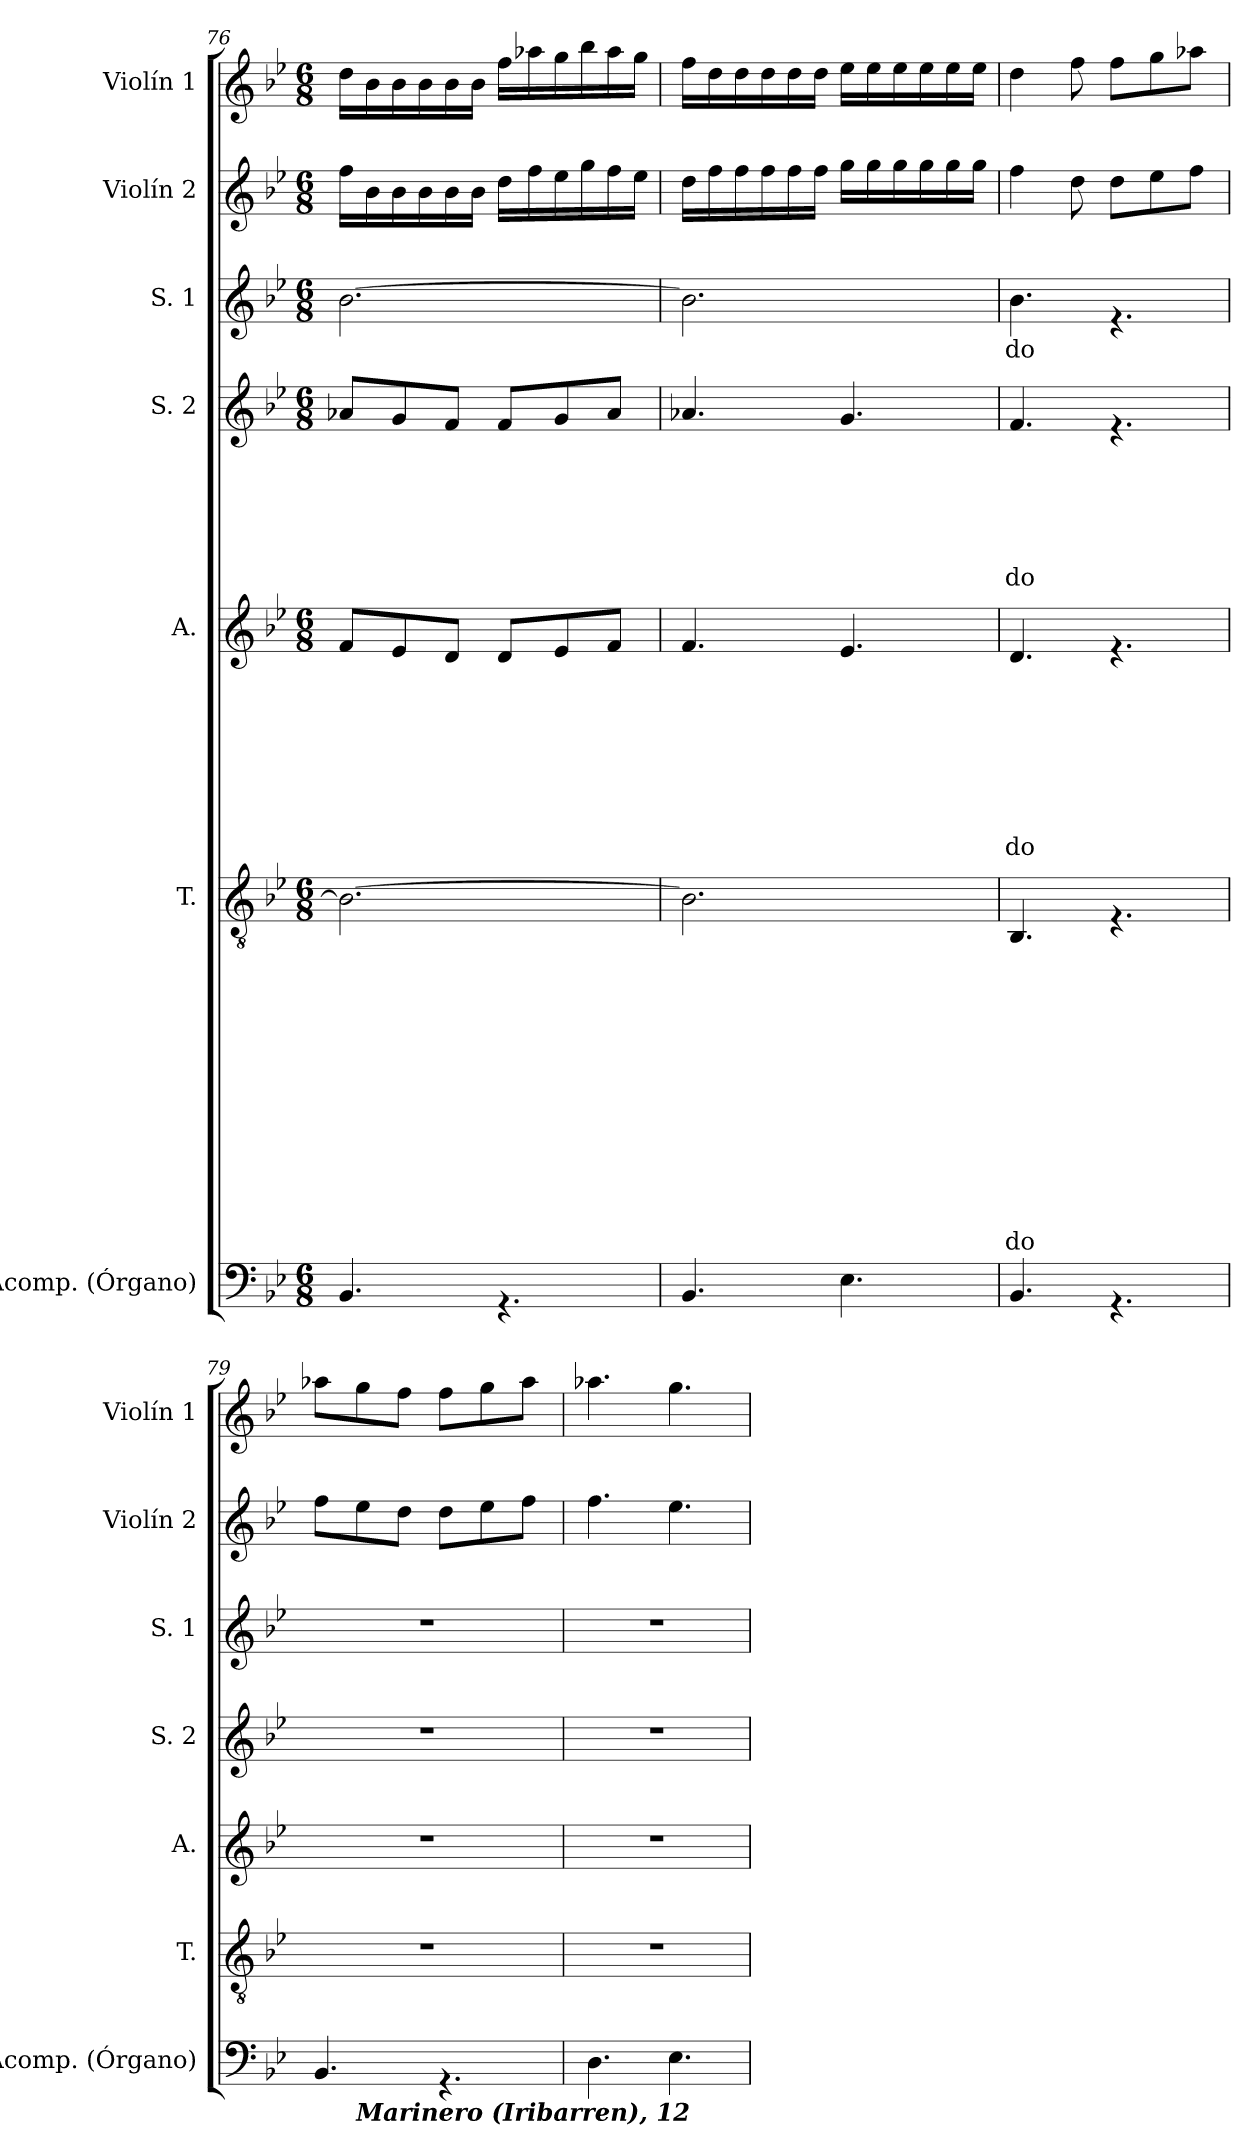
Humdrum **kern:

**kern	**kern	**text	**text	**text	**text	**text	**text	**text	**text	**text	**text	**text	**text	**text	**kern	**text	**text	**text	**text	**text	**text	**text	**text	**kern	**text	**text	**text	**text	**text	**text	**kern	**text	**kern	**kern
*part7	*part6	*part6	*part6	*part6	*part6	*part6	*part6	*part6	*part6	*part6	*part6	*part6	*part6	*part6	*part5	*part5	*part5	*part5	*part5	*part5	*part5	*part5	*part5	*part4	*part4	*part4	*part4	*part4	*part4	*part4	*part3	*part3	*part2	*part1
*staff7	*staff6	*staff6	*staff6	*staff6	*staff6	*staff6	*staff6	*staff6	*staff6	*staff6	*staff6	*staff6	*staff6	*staff6	*staff5	*staff5	*staff5	*staff5	*staff5	*staff5	*staff5	*staff5	*staff5	*staff4	*staff4	*staff4	*staff4	*staff4	*staff4	*staff4	*staff3	*staff3	*staff2	*staff1
*I"Acomp. (Órgano)	*I"T.	*	*	*	*	*	*	*	*	*	*	*	*	*	*I"A.	*	*	*	*	*	*	*	*	*I"S. 2	*	*	*	*	*	*	*I"S. 1	*	*I"Violín 2	*I"Violín 1
*I'Acomp. (Órgano)	*I'T.	*	*	*	*	*	*	*	*	*	*	*	*	*	*I'A.	*	*	*	*	*	*	*	*	*I'S. 2	*	*	*	*	*	*	*I'S. 1	*	*I'Violín 2	*I'Violín 1
*clefF4	*clefGv2	*	*	*	*	*	*	*	*	*	*	*	*	*	*clefG2	*	*	*	*	*	*	*	*	*clefG2	*	*	*	*	*	*	*clefG2	*	*clefG2	*clefG2
*k[b-e-]	*k[b-e-]	*	*	*	*	*	*	*	*	*	*	*	*	*	*k[b-e-]	*	*	*	*	*	*	*	*	*k[b-e-]	*	*	*	*	*	*	*k[b-e-]	*	*k[b-e-]	*k[b-e-]
*B-:	*B-:	*	*	*	*	*	*	*	*	*	*	*	*	*	*B-:	*	*	*	*	*	*	*	*	*B-:	*	*	*	*	*	*	*B-:	*	*B-:	*B-:
*M6/8	*M6/8	*	*	*	*	*	*	*	*	*	*	*	*	*	*M6/8	*	*	*	*	*	*	*	*	*M6/8	*	*	*	*	*	*	*M6/8	*	*M6/8	*M6/8
=76	=76	=76	=76	=76	=76	=76	=76	=76	=76	=76	=76	=76	=76	=76	=76	=76	=76	=76	=76	=76	=76	=76	=76	=76	=76	=76	=76	=76	=76	=76	=76	=76	=76	=76
4.BB-/	2.B-\_	.	.	.	.	.	.	.	.	.	.	.	.	.	8f/L	.	.	.	.	.	.	.	.	8a-X/L	.	.	.	.	.	.	[<2.b-\	.	16ff\LL	16dd\LL
.	.	.	.	.	.	.	.	.	.	.	.	.	.	.	.	.	.	.	.	.	.	.	.	.	.	.	.	.	.	.	.	.	16b-\	16b-\
.	.	.	.	.	.	.	.	.	.	.	.	.	.	.	8e-/	.	.	.	.	.	.	.	.	8g/	.	.	.	.	.	.	.	.	16b-\	16b-\
.	.	.	.	.	.	.	.	.	.	.	.	.	.	.	.	.	.	.	.	.	.	.	.	.	.	.	.	.	.	.	.	.	16b-\	16b-\
.	.	.	.	.	.	.	.	.	.	.	.	.	.	.	8d/J	.	.	.	.	.	.	.	.	8f/J	.	.	.	.	.	.	.	.	16b-\	16b-\
.	.	.	.	.	.	.	.	.	.	.	.	.	.	.	.	.	.	.	.	.	.	.	.	.	.	.	.	.	.	.	.	.	16b-\JJ	16b-\JJ
4.rAA	.	.	.	.	.	.	.	.	.	.	.	.	.	.	8d/L	.	.	.	.	.	.	.	.	8f/L	.	.	.	.	.	.	.	.	16dd\LL	16ff\LL
.	.	.	.	.	.	.	.	.	.	.	.	.	.	.	.	.	.	.	.	.	.	.	.	.	.	.	.	.	.	.	.	.	16ff\	16aa-X\
.	.	.	.	.	.	.	.	.	.	.	.	.	.	.	8e-/	.	.	.	.	.	.	.	.	8g/	.	.	.	.	.	.	.	.	16ee-\	16gg\
.	.	.	.	.	.	.	.	.	.	.	.	.	.	.	.	.	.	.	.	.	.	.	.	.	.	.	.	.	.	.	.	.	16gg\	16bb-\
.	.	.	.	.	.	.	.	.	.	.	.	.	.	.	8f/J	.	.	.	.	.	.	.	.	8a-/J	.	.	.	.	.	.	.	.	16ff\	16aa-\
.	.	.	.	.	.	.	.	.	.	.	.	.	.	.	.	.	.	.	.	.	.	.	.	.	.	.	.	.	.	.	.	.	16ee-\JJ	16gg\JJ
!!LO:LB:g=z
=77	=77	=77	=77	=77	=77	=77	=77	=77	=77	=77	=77	=77	=77	=77	=77	=77	=77	=77	=77	=77	=77	=77	=77	=77	=77	=77	=77	=77	=77	=77	=77	=77	=77	=77
4.BB-/	2.B-\]	.	.	.	.	.	.	.	.	.	.	.	.	.	4.f/	.	.	.	.	.	.	.	.	4.a-X/	.	.	.	.	.	.	2.b-\]	.	16dd\LL	16ff\LL
.	.	.	.	.	.	.	.	.	.	.	.	.	.	.	.	.	.	.	.	.	.	.	.	.	.	.	.	.	.	.	.	.	16ff\	16dd\
.	.	.	.	.	.	.	.	.	.	.	.	.	.	.	.	.	.	.	.	.	.	.	.	.	.	.	.	.	.	.	.	.	16ff\	16dd\
.	.	.	.	.	.	.	.	.	.	.	.	.	.	.	.	.	.	.	.	.	.	.	.	.	.	.	.	.	.	.	.	.	16ff\	16dd\
.	.	.	.	.	.	.	.	.	.	.	.	.	.	.	.	.	.	.	.	.	.	.	.	.	.	.	.	.	.	.	.	.	16ff\	16dd\
.	.	.	.	.	.	.	.	.	.	.	.	.	.	.	.	.	.	.	.	.	.	.	.	.	.	.	.	.	.	.	.	.	16ff\JJ	16dd\JJ
4.E-\	.	.	.	.	.	.	.	.	.	.	.	.	.	.	4.e-/	.	.	.	.	.	.	.	.	4.g/	.	.	.	.	.	.	.	.	16gg\LL	16ee-\LL
.	.	.	.	.	.	.	.	.	.	.	.	.	.	.	.	.	.	.	.	.	.	.	.	.	.	.	.	.	.	.	.	.	16gg\	16ee-\
.	.	.	.	.	.	.	.	.	.	.	.	.	.	.	.	.	.	.	.	.	.	.	.	.	.	.	.	.	.	.	.	.	16gg\	16ee-\
.	.	.	.	.	.	.	.	.	.	.	.	.	.	.	.	.	.	.	.	.	.	.	.	.	.	.	.	.	.	.	.	.	16gg\	16ee-\
.	.	.	.	.	.	.	.	.	.	.	.	.	.	.	.	.	.	.	.	.	.	.	.	.	.	.	.	.	.	.	.	.	16gg\	16ee-\
.	.	.	.	.	.	.	.	.	.	.	.	.	.	.	.	.	.	.	.	.	.	.	.	.	.	.	.	.	.	.	.	.	16gg\JJ	16ee-\JJ
=78	=78	=78	=78	=78	=78	=78	=78	=78	=78	=78	=78	=78	=78	=78	=78	=78	=78	=78	=78	=78	=78	=78	=78	=78	=78	=78	=78	=78	=78	=78	=78	=78	=78	=78
!	!	!	!	!	!	!	!	!	!	!	!	!	!	!LO:LY:b	!	!	!	!	!	!	!	!	!LO:LY:b	!	!	!	!	!	!	!LO:LY:b	!	!LO:LY:b	!	!
4.BB-/	4.BB-/	.	.	.	.	.	.	.	.	.	.	.	.	-do	4.d/	.	.	.	.	.	.	.	-do	4.f/	.	.	.	.	.	-do	4.b-\	-do	4ff\	4dd\
.	.	.	.	.	.	.	.	.	.	.	.	.	.	.	.	.	.	.	.	.	.	.	.	.	.	.	.	.	.	.	.	.	8dd\	8ff\
4.rAA	4.rF	.	.	.	.	.	.	.	.	.	.	.	.	.	4.rf	.	.	.	.	.	.	.	.	4.rf	.	.	.	.	.	.	4.rf	.	8dd\L	8ff\L
.	.	.	.	.	.	.	.	.	.	.	.	.	.	.	.	.	.	.	.	.	.	.	.	.	.	.	.	.	.	.	.	.	8ee-\	8gg\
.	.	.	.	.	.	.	.	.	.	.	.	.	.	.	.	.	.	.	.	.	.	.	.	.	.	.	.	.	.	.	.	.	8ff\J	8aa-X\J
=79	=79	=79	=79	=79	=79	=79	=79	=79	=79	=79	=79	=79	=79	=79	=79	=79	=79	=79	=79	=79	=79	=79	=79	=79	=79	=79	=79	=79	=79	=79	=79	=79	=79	=79
*^	*	*	*	*	*	*	*	*	*	*	*	*	*	*	*	*	*	*	*	*	*	*	*	*	*	*	*	*	*	*	*	*	*	*
4.BB-/	8ryy	2.r	.	.	.	.	.	.	.	.	.	.	.	.	.	2.r	.	.	.	.	.	.	.	.	2.r	.	.	.	.	.	.	2.r	.	8ff\L	8aa-X\L
!	!LO:TX:b:Bi:t=Marinero (Iribarren), 12	!	!	!	!	!	!	!	!	!	!	!	!	!	!	!	!	!	!	!	!	!	!	!	!	!	!	!	!	!	!	!	!	!	!
.	2ryy	.	.	.	.	.	.	.	.	.	.	.	.	.	.	.	.	.	.	.	.	.	.	.	.	.	.	.	.	.	.	.	.	8ee-\	8gg\
.	.	.	.	.	.	.	.	.	.	.	.	.	.	.	.	.	.	.	.	.	.	.	.	.	.	.	.	.	.	.	.	.	.	8dd\J	8ff\J
4.rAA	.	.	.	.	.	.	.	.	.	.	.	.	.	.	.	.	.	.	.	.	.	.	.	.	.	.	.	.	.	.	.	.	.	8dd\L	8ff\L
.	.	.	.	.	.	.	.	.	.	.	.	.	.	.	.	.	.	.	.	.	.	.	.	.	.	.	.	.	.	.	.	.	.	8ee-\	8gg\
.	8ryy	.	.	.	.	.	.	.	.	.	.	.	.	.	.	.	.	.	.	.	.	.	.	.	.	.	.	.	.	.	.	.	.	8ff\J	8aa-\J
*v	*v	*	*	*	*	*	*	*	*	*	*	*	*	*	*	*	*	*	*	*	*	*	*	*	*	*	*	*	*	*	*	*	*	*	*
=80	=80	=80	=80	=80	=80	=80	=80	=80	=80	=80	=80	=80	=80	=80	=80	=80	=80	=80	=80	=80	=80	=80	=80	=80	=80	=80	=80	=80	=80	=80	=80	=80	=80	=80
4.D\	2.r	.	.	.	.	.	.	.	.	.	.	.	.	.	2.r	.	.	.	.	.	.	.	.	2.r	.	.	.	.	.	.	2.r	.	4.ff\	4.aa-X\
4.E-\	.	.	.	.	.	.	.	.	.	.	.	.	.	.	.	.	.	.	.	.	.	.	.	.	.	.	.	.	.	.	.	.	4.ee-\	4.gg\
=	=	=	=	=	=	=	=	=	=	=	=	=	=	=	=	=	=	=	=	=	=	=	=	=	=	=	=	=	=	=	=	=	=	=
*-	*-	*-	*-	*-	*-	*-	*-	*-	*-	*-	*-	*-	*-	*-	*-	*-	*-	*-	*-	*-	*-	*-	*-	*-	*-	*-	*-	*-	*-	*-	*-	*-	*-	*-
